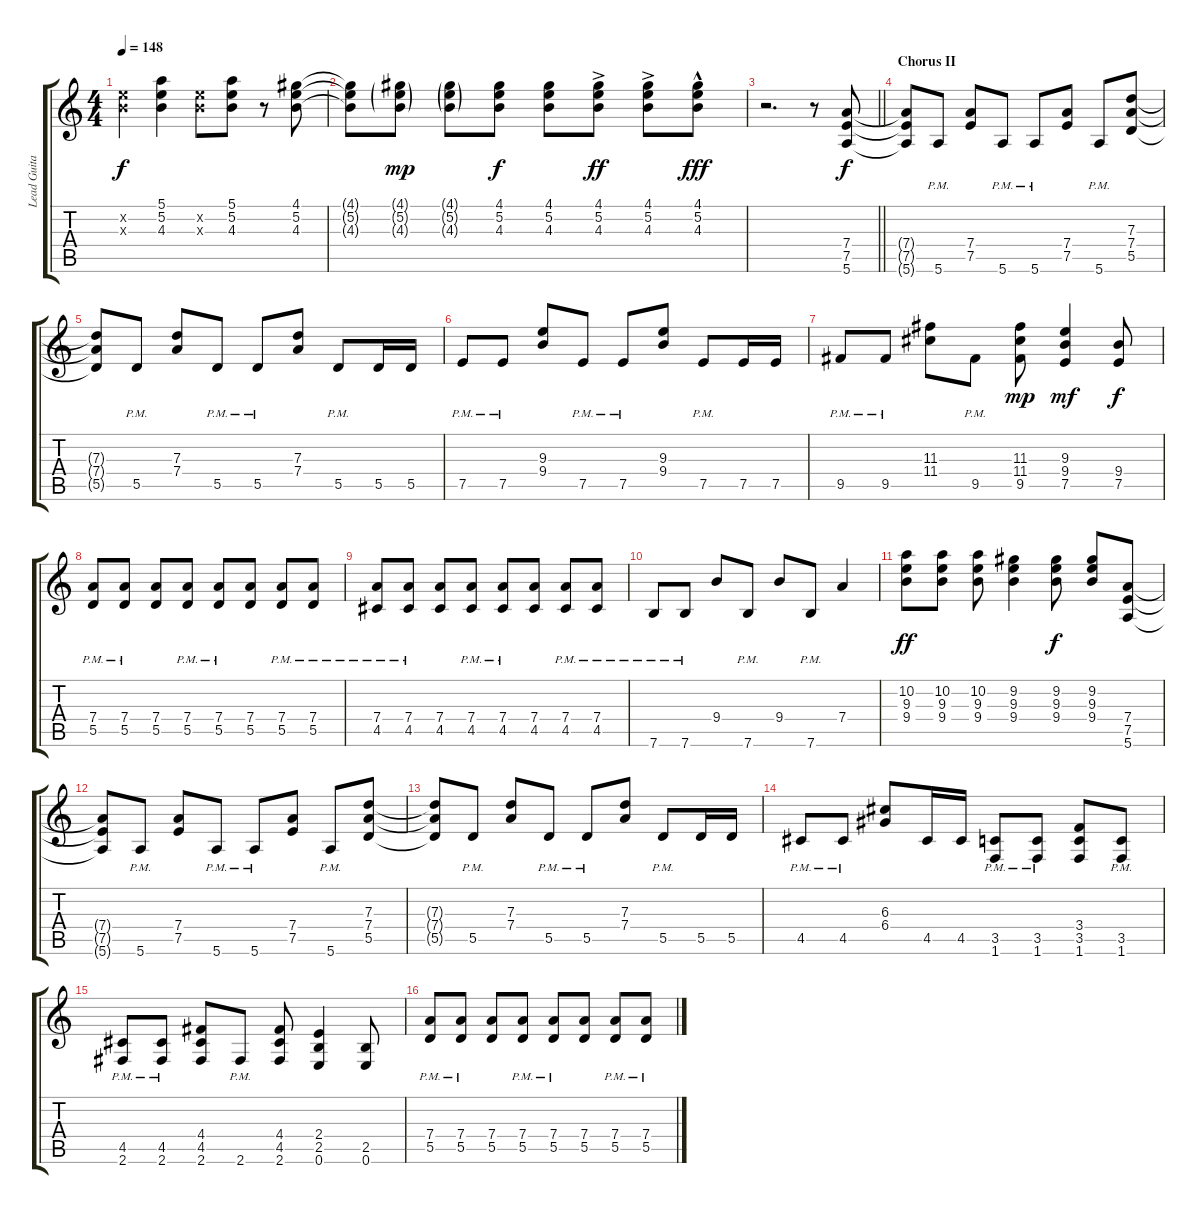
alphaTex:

\track ("Lead Guitar" "Lead Guita") {instrument distortionguitar}
\staff {score tabs}
\tuning (E4 B3 G3 D3 A2 E2) {hide}
\ts (4 4)
\tempo 148
\clef g2
\ks c
(5.2{x} 4.3{x}).4{dy f} (5.1 5.2 4.3).4 (5.2{x} 4.3{x}).8 (5.1 5.2 4.3).8 r.8 (4.1 5.2 4.3).8 |
(4.1{t} 5.2{t} 4.3{t}).8 (4.1{g} 5.2{g} 4.3{g}).8{dy mp} (4.1{g} 5.2{g} 4.3{g}).8 (4.1 5.2 4.3).8{dy f} (4.1 5.2 4.3).8 (4.1{ac} 5.2{ac} 4.3{ac}).8{dy ff} (4.1{ac} 5.2{ac} 4.3{ac}).8 (4.1{hac} 5.2{hac} 4.3{hac}).8{dy fff} |
\barLineRight lightlight
r.2{d} r.8 (7.4 7.5 5.6).8{dy f} |
\section ("" "Chorus II")
(7.4{t} 7.5{t} 5.6{t}).8 5.6{pm}.8 (7.4 7.5).8 5.6{pm}.8 5.6{pm}.8 (7.4 7.5).8 5.6{pm}.8 (7.3 7.4 5.5).8 |
(7.3{t} 7.4{t} 5.5{t}).8 5.5{pm}.8 (7.3 7.4).8 5.5{pm}.8 5.5{pm}.8 (7.3 7.4).8 5.5{pm}.8 5.5.16 5.5.16 |
7.5{pm}.8 7.5{pm}.8 (9.3 9.4).8 7.5{pm}.8 7.5{pm}.8 (9.3 9.4).8 7.5{pm}.8 7.5.16 7.5.16 |
9.5{pm}.8 9.5{pm}.8 (11.3 11.4).8 9.5{pm}.8 (11.3 11.4 9.5).8{dy mp} (9.3 9.4 7.5).4{dy mf} (9.4 7.5).8{dy f} |
(7.4{pm} 5.5{pm}).8 (7.4{pm} 5.5{pm}).8 (7.4 5.5).8 (7.4{pm} 5.5{pm}).8 (7.4{pm} 5.5{pm}).8 (7.4 5.5).8 (7.4{pm} 5.5{pm}).8 (7.4{pm} 5.5{pm}).8 |
(7.4{pm} 4.5{pm}).8 (7.4{pm} 4.5{pm}).8 (7.4 4.5).8 (7.4{pm} 4.5{pm}).8 (7.4{pm} 4.5{pm}).8 (7.4 4.5).8 (7.4{pm} 4.5{pm}).8 (7.4{pm} 4.5{pm}).8 |
7.6{pm}.8 7.6{pm}.8 9.4.8 7.6{pm}.8 9.4.8 7.6{pm}.8 7.4.4 |
(10.2 9.3 9.4).8{dy ff} (10.2 9.3 9.4).8 (10.2 9.3 9.4).8 (9.2 9.3 9.4).4 (9.2 9.3 9.4).8{dy f} (9.2 9.3 9.4).8 (7.4 7.5 5.6).8 |
(7.4{t} 7.5{t} 5.6{t}).8 5.6{pm}.8 (7.4 7.5).8 5.6{pm}.8 5.6{pm}.8 (7.4 7.5).8 5.6{pm}.8 (7.3 7.4 5.5).8 |
(7.3{t} 7.4{t} 5.5{t}).8 5.5{pm}.8 (7.3 7.4).8 5.5{pm}.8 5.5{pm}.8 (7.3 7.4).8 5.5{pm}.8 5.5.16 5.5.16 |
4.5{pm}.8 4.5{pm}.8 (6.3 6.4).8 4.5.16 4.5.16 (3.5{pm} 1.6{pm}).8 (3.5{pm} 1.6{pm}).8 (3.4 3.5 1.6).8 (3.5{pm} 1.6{pm}).8 |
(4.5{pm} 2.6{pm}).8 (4.5{pm} 2.6{pm}).8 (4.4 4.5 2.6).8 2.6{pm}.8 (4.4 4.5 2.6).8 (2.4 2.5 0.6).4 (2.5 0.6).8 |
(7.4{pm} 5.5{pm}).8 (7.4{pm} 5.5{pm}).8 (7.4 5.5).8 (7.4{pm} 5.5{pm}).8 (7.4{pm} 5.5{pm}).8 (7.4 5.5).8 (7.4{pm} 5.5{pm}).8 (7.4{pm} 5.5{pm}).8
